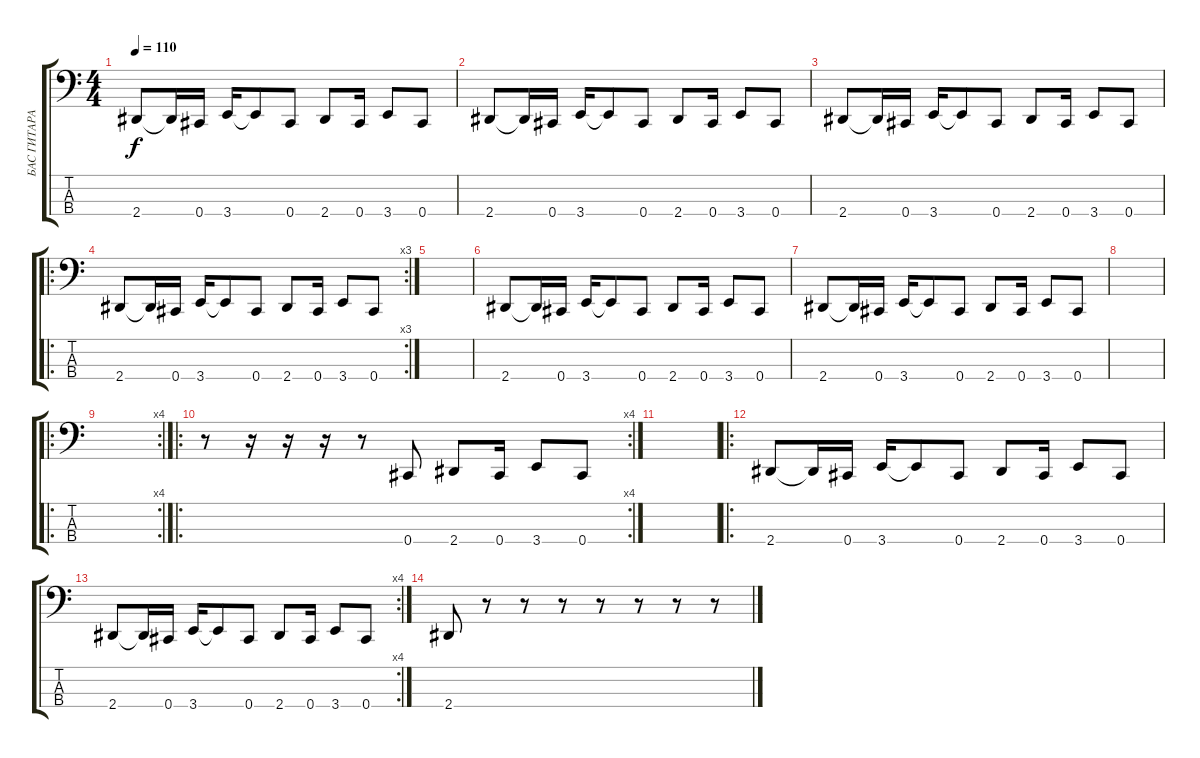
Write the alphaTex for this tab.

\track ("БАС ГИТАРА" "БАС ГИТАРА") {instrument electricbassfinger}
\staff {score tabs}
\tuning (E2 B1 Gb1 Db1) {hide}
\ts (4 4)
\tempo 110
\clef f4
\ks c
2.4.8{dy f} 2.4{t}.16 0.4.16 3.4.16 3.4{t}.8 0.4.8 2.4.8 0.4.16 3.4.8 0.4.8 |
2.4.8 2.4{t}.16 0.4.16 3.4.16 3.4{t}.8 0.4.8 2.4.8 0.4.16 3.4.8 0.4.8 |
2.4.8 2.4{t}.16 0.4.16 3.4.16 3.4{t}.8 0.4.8 2.4.8 0.4.16 3.4.8 0.4.8 |
\ro
\rc 3
2.4.8 2.4{t}.16 0.4.16 3.4.16 3.4{t}.8 0.4.8 2.4.8 0.4.16 3.4.8 0.4.8 |
|
2.4.8 2.4{t}.16 0.4.16 3.4.16 3.4{t}.8 0.4.8 2.4.8 0.4.16 3.4.8 0.4.8 |
2.4.8 2.4{t}.16 0.4.16 3.4.16 3.4{t}.8 0.4.8 2.4.8 0.4.16 3.4.8 0.4.8 |
|
\ro
\rc 4
|
\ro
\rc 4
r.8 r.16 r.16 r.16 r.8 0.4.8 2.4.8 0.4.16 3.4.8 0.4.8 |
|
\ro
2.4.8 2.4{t}.16 0.4.16 3.4.16 3.4{t}.8 0.4.8 2.4.8 0.4.16 3.4.8 0.4.8 |
\rc 4
2.4.8 2.4{t}.16 0.4.16 3.4.16 3.4{t}.8 0.4.8 2.4.8 0.4.16 3.4.8 0.4.8 |
2.4.8 r.8 r.8 r.8 r.8 r.8 r.8 r.8
